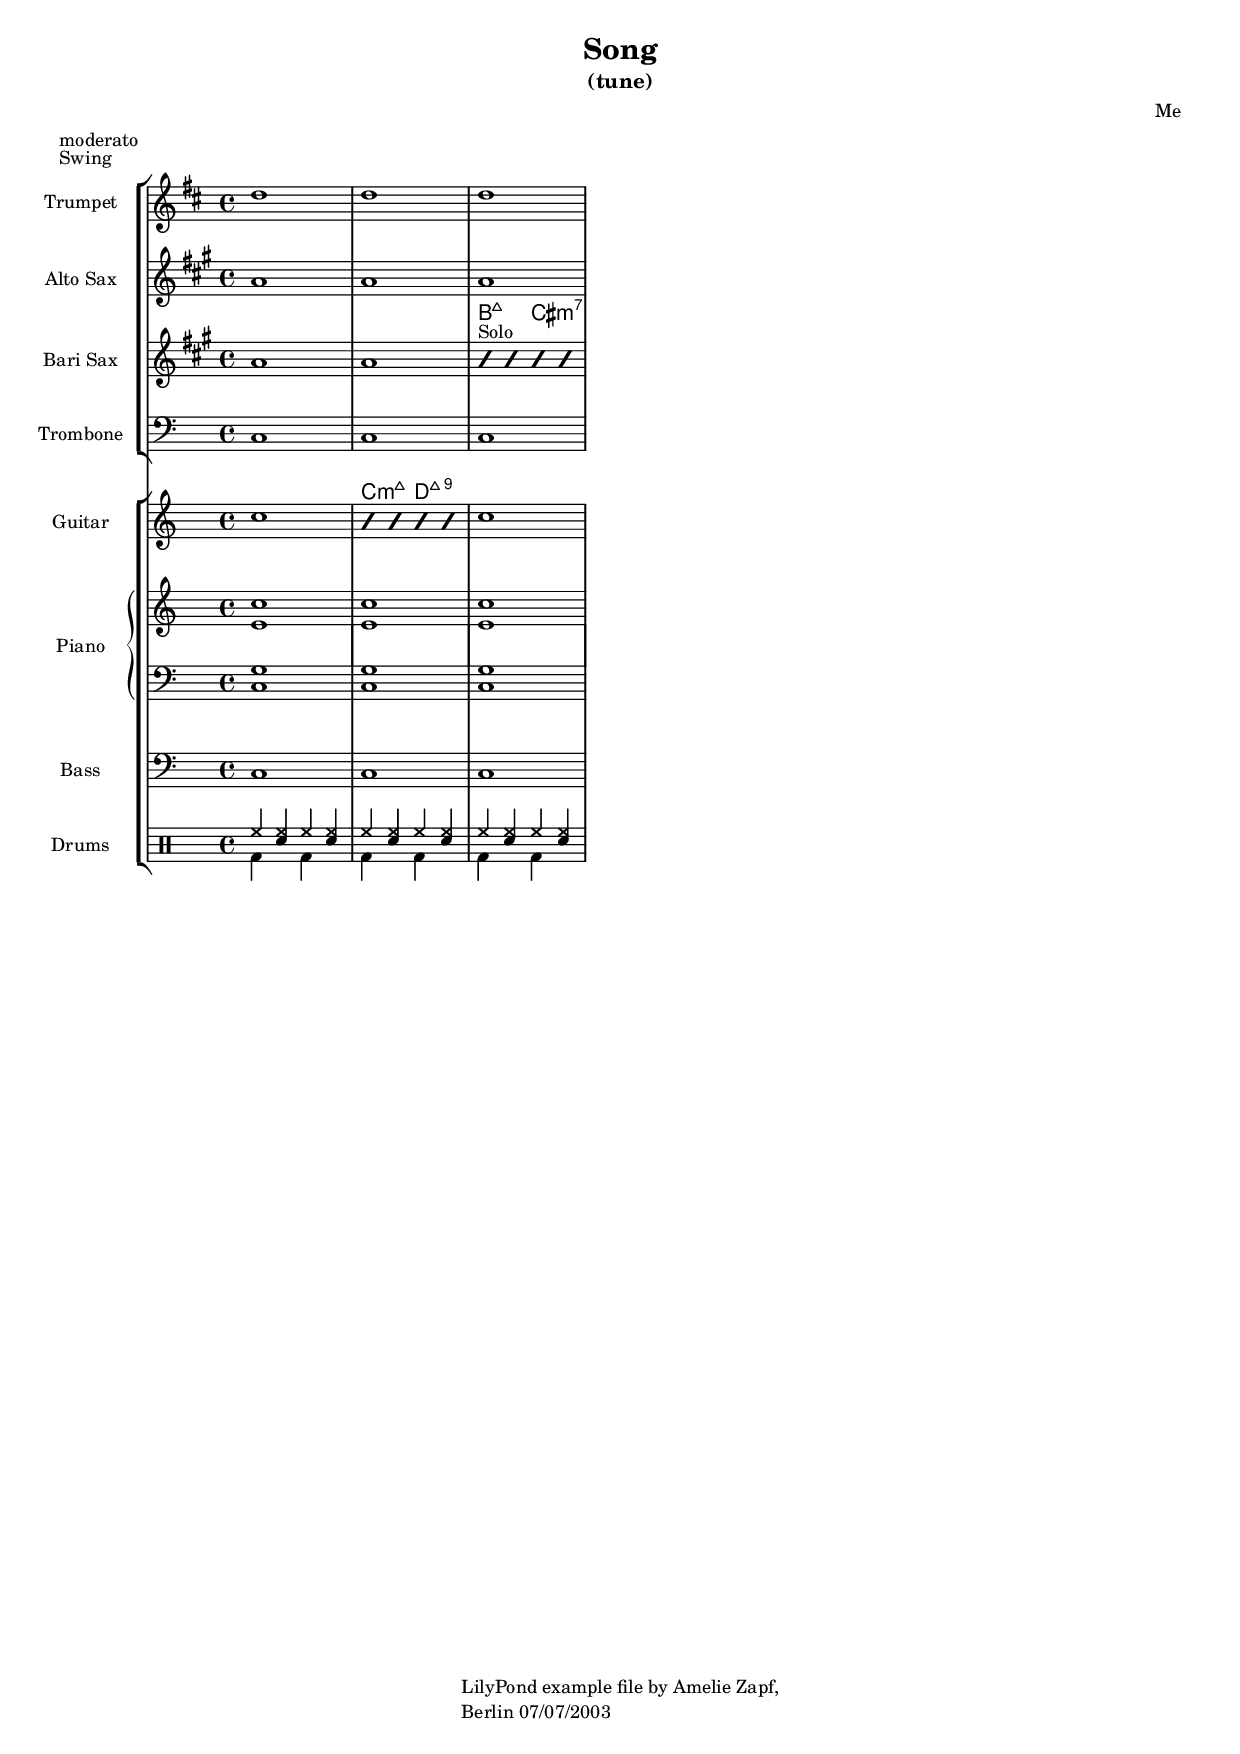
%% Do not edit this file; it is auto-generated from LSR http://lsr.dsi.unimi.it
%% This file is in the public domain.
%% Tags: pitches, piano-music, percussion, guitar, template
\version "2.11.35"

\header { texidoc = "
This is quite an advanced template, for a jazz ensemble. Note that all
instruments are notated in \\key c \\major. This refers to the key in
concert pitch; LilyPond will automatically transpose the key if the
music is within a \\transpose section.
" }
% begin verbatim
\header {
           title = "Song"
           subtitle = "(tune)"
           composer = "Me"
           meter = "moderato"
           piece = "Swing"
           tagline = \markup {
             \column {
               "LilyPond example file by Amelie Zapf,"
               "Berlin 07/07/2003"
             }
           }
           texidoc = "Jazz tune for combo
                      (horns, guitar, piano, bass, drums)."
         }
         
         #(set-global-staff-size 16)
         \include "english.ly"
         
         %%%%%%%%%%%% Some macros %%%%%%%%%%%%%%%%%%%
         
         sl = {
           \override NoteHead #'style = #'slash
           \override Stem #'transparent = ##t
         }
         nsl = {
           \revert NoteHead #'style
           \revert Stem #'transparent
         }
         cr = \override NoteHead #'style = #'cross
         ncr = \revert NoteHead #'style
         
         %% insert chord name style stuff here.
         
         jzchords = { }
         
         
         %%%%%%%%%%%% Keys'n'thangs %%%%%%%%%%%%%%%%%
         
         global = {
           \time 4/4
         }
         
         Key = { \key c \major }
         
         % ############ Horns ############
         
         % ------ Trumpet ------
         trpt = \transpose c d \relative c'' {
           \Key
           c1 c c
         }
         trpharmony = \transpose c' d {
           \jzchords
         }
         trumpet = {
           \global
           \set Staff.instrumentName = #"Trumpet"
           \clef treble
           <<
             \trpt
           >>
         }
         
         % ------ Alto Saxophone ------
         alto = \transpose c a \relative c' {
           \Key
           c1 c c
         }
         altoharmony = \transpose c' a {
           \jzchords
         }
         altosax = {
           \global
           \set Staff.instrumentName = #"Alto Sax"
           \clef treble
           <<
             \alto
           >>
         }
         
         % ------ Baritone Saxophone ------
         bari = \transpose c a' \relative c {
           \Key
           c1 c \sl d4^"Solo" d d d \nsl
         }
         bariharmony = \transpose c' a \chordmode {
           \jzchords s1 s d2:maj e:m7
         }
         barisax = {
           \global
           \set Staff.instrumentName = #"Bari Sax"
           \clef treble
           <<
             \bari
           >>
         }
         
         % ------ Trombone ------
         tbone = \relative c {
           \Key
           c1 c c
         }
         tboneharmony = \chordmode {
           \jzchords
         }
         trombone = {
           \global
           \set Staff.instrumentName = #"Trombone"
           \clef bass
           <<
             \tbone
           >>
         }
         
         % ############ Rhythm Section #############
         
         % ------ Guitar ------
         gtr = \relative c'' {
           \Key
           c1 \sl b4 b b b \nsl c1
         }
         gtrharmony = \chordmode {
           \jzchords
           s1 c2:min7+ d2:maj9
         }
         guitar = {
           \global
           \set Staff.instrumentName = #"Guitar"
           \clef treble
           <<
             \gtr
           >>
         }
         
         %% ------ Piano ------
         rhUpper = \relative c'' {
           \voiceOne
           \Key
           c1 c c
         }
         rhLower = \relative c' {
           \voiceTwo
           \Key
           e1 e e
         }
         
         lhUpper = \relative c' {
           \voiceOne
           \Key
           g1 g g
         }
         lhLower = \relative c {
           \voiceTwo
           \Key
           c1 c c
         }
         
         PianoRH = {
           \clef treble
           \global
           \set Staff.midiInstrument = "acoustic grand"
           <<
             \new Voice = "one" \rhUpper
             \new Voice = "two" \rhLower
           >>
         }
         PianoLH = {
           \clef bass
           \global
           \set Staff.midiInstrument = "acoustic grand"
           <<
             \new Voice = "one" \lhUpper
             \new Voice = "two" \lhLower
           >>
         }
         
         piano = {
           <<
             \set PianoStaff.instrumentName = #"Piano"
             \new Staff = "upper" \PianoRH
             \new Staff = "lower" \PianoLH
           >>
         }
         
         % ------ Bass Guitar ------
         Bass = \relative c {
           \Key
           c1 c c
         }
         bass = {
           \global
           \set Staff.instrumentName = #"Bass"
           \clef bass
           <<
             \Bass
           >>
         }
         
         % ------ Drums ------
         up = \drummode {
           hh4 <hh sn>4 hh <hh sn> hh <hh sn>4
           hh4 <hh sn>4
           hh4 <hh sn>4
           hh4 <hh sn>4
         }
         
         down = \drummode {
           bd4 s bd s bd s bd s bd s bd s
         }
         
         drumContents = {
           \global
           <<
             \set DrumStaff.instrumentName = #"Drums"
             \new DrumVoice { \voiceOne \up }
             \new DrumVoice { \voiceTwo \down }
           >>
         }
         
         %%%%%%%%% It All Goes Together Here %%%%%%%%%%%%%%%%%%%%%%
         
         \score {
           <<
             \new StaffGroup = "horns" <<
               \new Staff = "trumpet" \trumpet
               \new Staff = "altosax" \altosax
               \new ChordNames = "barichords" \bariharmony
               \new Staff = "barisax" \barisax
               \new Staff = "trombone" \trombone
             >>
         
             \new StaffGroup = "rhythm" <<
               \new ChordNames = "chords" \gtrharmony
               \new Staff = "guitar" \guitar
               \new PianoStaff = "piano" \piano
               \new Staff = "bass" \bass
               \new DrumStaff { \drumContents }
             >>
           >>
         
           \layout {
             \context { \RemoveEmptyStaffContext }
             \context {
               \Score
               \override BarNumber #'padding = #3
               \override RehearsalMark #'padding = #2
               skipBars = ##t
             }
           }
         
           \midi { }
         }
% begin verbatim
